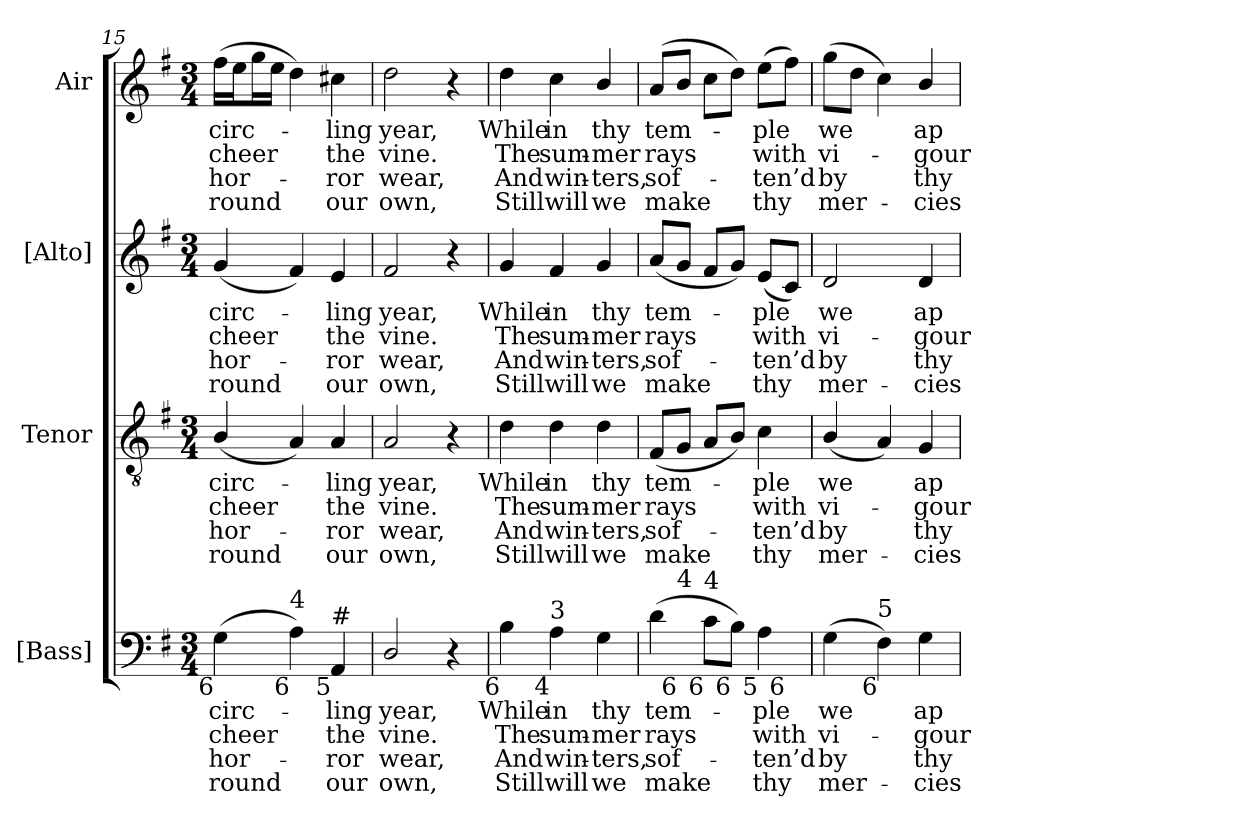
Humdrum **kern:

**kern	**text	**text	**text	**text	**kern	**text	**text	**text	**text	**kern	**text	**text	**text	**text	**kern	**text	**text	**text	**text
*part4	*part4	*part4	*part4	*part4	*part3	*part3	*part3	*part3	*part3	*part2	*part2	*part2	*part2	*part2	*part1	*part1	*part1	*part1	*part1
*staff4	*staff4	*staff4	*staff4	*staff4	*staff3	*staff3	*staff3	*staff3	*staff3	*staff2	*staff2	*staff2	*staff2	*staff2	*staff1	*staff1	*staff1	*staff1	*staff1
*I"[Bass]	*	*	*	*	*I"Tenor	*	*	*	*	*I"[Alto]	*	*	*	*	*I"Air	*	*	*	*
*I'B.	*	*	*	*	*I'T.	*	*	*	*	*I'A.	*	*	*	*	*	*	*	*	*
*clefF4	*	*	*	*	*clefGv2	*	*	*	*	*clefG2	*	*	*	*	*clefG2	*	*	*	*
*	*	*	*	*	*ITrd7c12	*	*	*	*	*	*	*	*	*	*	*	*	*	*
*k[f#]	*	*	*	*	*k[f#]	*	*	*	*	*k[f#]	*	*	*	*	*k[f#]	*	*	*	*
*G:	*	*	*	*	*G:	*	*	*	*	*G:	*	*	*	*	*G:	*	*	*	*
*M3/4	*	*	*	*	*M3/4	*	*	*	*	*M3/4	*	*	*	*	*M3/4	*	*	*	*
=15	=15	=15	=15	=15	=15	=15	=15	=15	=15	=15	=15	=15	=15	=15	=15	=15	=15	=15	=15
!	!LO:LY:b:color=#000000	!LO:LY:b:color=#000000	!LO:LY:b:color=#000000	!LO:LY:b:color=#000000	!	!	!	!	!	!	!	!	!	!	!	!	!	!	!
!	!	!	!	!	!	!LO:LY:b:color=#000000	!LO:LY:b:color=#000000	!LO:LY:b:color=#000000	!LO:LY:b:color=#000000	!	!	!	!	!	!	!	!	!	!
!	!	!	!	!	!	!	!	!	!	!	!LO:LY:b:color=#000000	!LO:LY:b:color=#000000	!LO:LY:b:color=#000000	!LO:LY:b:color=#000000	!	!	!	!	!
!LO:TX:b:rj:t=6	!	!	!	!	!	!	!	!	!	!	!	!	!	!	!	!	!	!	!
!	!	!	!	!	!	!	!	!	!	!	!	!	!	!	!	!LO:LY:b:color=#000000	!LO:LY:b:color=#000000	!LO:LY:b:color=#000000	!LO:LY:b:color=#000000
(4Gi\	circ-	cheer	hor-	-round	(4BBi/	circ-	cheer	hor-	-round	(4gi/	circ-	cheer	hor-	-round	(16ff#i\LL	circ-	cheer	hor-	-round
.	.	.	.	.	.	.	.	.	.	.	.	.	.	.	16eei\J	.	.	.	.
.	.	.	.	.	.	.	.	.	.	.	.	.	.	.	16ggi\L	.	.	.	.
.	.	.	.	.	.	.	.	.	.	.	.	.	.	.	16eei\JJ	.	.	.	.
!LO:TX:b:rj:t=6	!	!	!	!	!	!	!	!	!	!	!	!	!	!	!	!	!	!	!
!LO:TX:t=4	!	!	!	!	!	!	!	!	!	!	!	!	!	!	!	!	!	!	!
4Ai\)	.	.	.	.	4AAi/)	.	.	.	.	4f#i/)	.	.	.	.	4ddi\)	.	.	.	.
!	!LO:LY:b:color=#000000	!LO:LY:b:color=#000000	!LO:LY:b:color=#000000	!LO:LY:b:color=#000000	!	!	!	!	!	!	!	!	!	!	!	!	!	!	!
!	!	!	!	!	!	!LO:LY:b:color=#000000	!LO:LY:b:color=#000000	!LO:LY:b:color=#000000	!LO:LY:b:color=#000000	!	!	!	!	!	!	!	!	!	!
!	!	!	!	!	!	!	!	!	!	!	!LO:LY:b:color=#000000	!LO:LY:b:color=#000000	!LO:LY:b:color=#000000	!LO:LY:b:color=#000000	!	!	!	!	!
!LO:TX:b:rj:t=5	!	!	!	!	!	!	!	!	!	!	!	!	!	!	!	!	!	!	!
!LO:TX:t=#	!	!	!	!	!	!	!	!	!	!	!	!	!	!	!	!	!	!	!
!	!	!	!	!	!	!	!	!	!	!	!	!	!	!	!	!LO:LY:b:color=#000000	!LO:LY:b:color=#000000	!LO:LY:b:color=#000000	!LO:LY:b:color=#000000
4AAi/	-ling	the	ror	our	4AAi/	-ling	the	ror	our	4ei/	-ling	the	ror	our	4cc#Xi\	-ling	the	ror	our
=16	=16	=16	=16	=16	=16	=16	=16	=16	=16	=16	=16	=16	=16	=16	=16	=16	=16	=16	=16
!	!LO:LY:b:color=#000000	!LO:LY:b:color=#000000	!LO:LY:b:color=#000000	!LO:LY:b:color=#000000	!	!	!	!	!	!	!	!	!	!	!	!	!	!	!
!	!	!	!	!	!	!LO:LY:b:color=#000000	!LO:LY:b:color=#000000	!LO:LY:b:color=#000000	!LO:LY:b:color=#000000	!	!	!	!	!	!	!	!	!	!
!	!	!	!	!	!	!	!	!	!	!	!LO:LY:b:color=#000000	!LO:LY:b:color=#000000	!LO:LY:b:color=#000000	!LO:LY:b:color=#000000	!	!	!	!	!
!	!	!	!	!	!	!	!	!	!	!	!	!	!	!	!	!LO:LY:b:color=#000000	!LO:LY:b:color=#000000	!LO:LY:b:color=#000000	!LO:LY:b:color=#000000
2Di/	year,	vine.	wear,	own,	2AAi/	year,	vine.	wear,	own,	2f#i/	year,	vine.	wear,	own,	2ddi\	year,	vine.	wear,	own,
4r	.	.	.	.	4r	.	.	.	.	4r	.	.	.	.	4r	.	.	.	.
=17	=17	=17	=17	=17	=17	=17	=17	=17	=17	=17	=17	=17	=17	=17	=17	=17	=17	=17	=17
!	!LO:LY:b:color=#000000	!LO:LY:b:color=#000000	!LO:LY:b:color=#000000	!LO:LY:b:color=#000000	!	!	!	!	!	!	!	!	!	!	!	!	!	!	!
!	!	!	!	!	!	!LO:LY:b:color=#000000	!LO:LY:b:color=#000000	!LO:LY:b:color=#000000	!LO:LY:b:color=#000000	!	!	!	!	!	!	!	!	!	!
!	!	!	!	!	!	!	!	!	!	!	!LO:LY:b:color=#000000	!LO:LY:b:color=#000000	!LO:LY:b:color=#000000	!LO:LY:b:color=#000000	!	!	!	!	!
!LO:TX:b:rj:t=6	!	!	!	!	!	!	!	!	!	!	!	!	!	!	!	!	!	!	!
!	!	!	!	!	!	!	!	!	!	!	!	!	!	!	!	!LO:LY:b:color=#000000	!LO:LY:b:color=#000000	!LO:LY:b:color=#000000	!LO:LY:b:color=#000000
4Bi\	While	The	And	Still	4Di\	While	The	And	Still	4gi/	While	The	And	Still	4ddi\	While	The	And	Still
!	!LO:LY:b:color=#000000	!LO:LY:b:color=#000000	!LO:LY:b:color=#000000	!LO:LY:b:color=#000000	!	!	!	!	!	!	!	!	!	!	!	!	!	!	!
!	!	!	!	!	!	!LO:LY:b:color=#000000	!LO:LY:b:color=#000000	!LO:LY:b:color=#000000	!LO:LY:b:color=#000000	!	!	!	!	!	!	!	!	!	!
!	!	!	!	!	!	!	!	!	!	!	!LO:LY:b:color=#000000	!LO:LY:b:color=#000000	!LO:LY:b:color=#000000	!LO:LY:b:color=#000000	!	!	!	!	!
!LO:TX:b:rj:t=4	!	!	!	!	!	!	!	!	!	!	!	!	!	!	!	!	!	!	!
!LO:TX:t=3	!	!	!	!	!	!	!	!	!	!	!	!	!	!	!	!	!	!	!
!	!	!	!	!	!	!	!	!	!	!	!	!	!	!	!	!LO:LY:b:color=#000000	!LO:LY:b:color=#000000	!LO:LY:b:color=#000000	!LO:LY:b:color=#000000
4Ai\	in	sum-	win-	-will	4Di\	in	sum-	win-	-will	4f#i/	in	sum-	win-	-will	4cci\	in	sum-	win-	-will
!	!LO:LY:b:color=#000000	!LO:LY:b:color=#000000	!LO:LY:b:color=#000000	!LO:LY:b:color=#000000	!	!	!	!	!	!	!	!	!	!	!	!	!	!	!
!	!	!	!	!	!	!LO:LY:b:color=#000000	!LO:LY:b:color=#000000	!LO:LY:b:color=#000000	!LO:LY:b:color=#000000	!	!	!	!	!	!	!	!	!	!
!	!	!	!	!	!	!	!	!	!	!	!LO:LY:b:color=#000000	!LO:LY:b:color=#000000	!LO:LY:b:color=#000000	!LO:LY:b:color=#000000	!	!	!	!	!
!	!	!	!	!	!	!	!	!	!	!	!	!	!	!	!	!LO:LY:b:color=#000000	!LO:LY:b:color=#000000	!LO:LY:b:color=#000000	!LO:LY:b:color=#000000
4Gi\	thy	-mer	ters,	we	4Di\	thy	-mer	ters,	we	4gi/	thy	-mer	ters,	we	4bi/	thy	-mer	ters,	we
=18	=18	=18	=18	=18	=18	=18	=18	=18	=18	=18	=18	=18	=18	=18	=18	=18	=18	=18	=18
!	!LO:LY:b:color=#000000	!LO:LY:b:color=#000000	!LO:LY:b:color=#000000	!LO:LY:b:color=#000000	!	!	!	!	!	!	!	!	!	!	!	!	!	!	!
!	!	!	!	!	!	!LO:LY:b:color=#000000	!LO:LY:b:color=#000000	!LO:LY:b:color=#000000	!LO:LY:b:color=#000000	!	!	!	!	!	!	!	!	!	!
!	!	!	!	!	!	!	!	!	!	!	!LO:LY:b:color=#000000	!LO:LY:b:color=#000000	!LO:LY:b:color=#000000	!LO:LY:b:color=#000000	!	!	!	!	!
!LO:TX:b:rj:t=5	!	!	!	!	!	!	!	!	!	!	!	!	!	!	!	!	!	!	!
!LO:TX:t=3	!	!	!	!	!	!	!	!	!	!	!	!	!	!	!	!	!	!	!
!	!	!	!	!	!	!	!	!	!	!	!	!	!	!	!	!LO:LY:b:color=#000000	!LO:LY:b:color=#000000	!LO:LY:b:color=#000000	!LO:LY:b:color=#000000
*^	*	*	*	*	*	*	*	*	*	*	*	*	*	*	*	*	*	*	*
(4di\	8ryy	tem-	rays	sof-	-make	(8FF#i/L	tem-	rays	sof-	-make	(8ai/L	tem-	rays	sof-	-make	(8ai/L	tem-	rays	sof-	-make
!	!LO:TX:b:rj:t=6	!	!	!	!	!	!	!	!	!	!	!	!	!	!	!	!	!	!	!
!	!LO:TX:t=4	!	!	!	!	!	!	!	!	!	!	!	!	!	!	!	!	!	!	!
.	2ryy	.	.	.	.	8GGi/J	.	.	.	.	8gi/J	.	.	.	.	8bi/J	.	.	.	.
!LO:TX:b:rj:t=6	!	!	!	!	!	!	!	!	!	!	!	!	!	!	!	!	!	!	!	!
!LO:TX:t=4	!	!	!	!	!	!	!	!	!	!	!	!	!	!	!	!	!	!	!	!
8ci\L	.	.	.	.	.	8AAi/L	.	.	.	.	8f#i/L	.	.	.	.	8cci\L	.	.	.	.
!LO:TX:b:rj:t=6	!	!	!	!	!	!	!	!	!	!	!	!	!	!	!	!	!	!	!	!
8Bi\J)	.	.	.	.	.	8BBi/J)	.	.	.	.	8gi/J)	.	.	.	.	8ddi\J)	.	.	.	.
!	!	!LO:LY:b:color=#000000	!LO:LY:b:color=#000000	!LO:LY:b:color=#000000	!LO:LY:b:color=#000000	!	!	!	!	!	!	!	!	!	!	!	!	!	!	!
!	!	!	!	!	!	!	!LO:LY:b:color=#000000	!LO:LY:b:color=#000000	!LO:LY:b:color=#000000	!LO:LY:b:color=#000000	!	!	!	!	!	!	!	!	!	!
!	!	!	!	!	!	!	!	!	!	!	!	!LO:LY:b:color=#000000	!LO:LY:b:color=#000000	!LO:LY:b:color=#000000	!LO:LY:b:color=#000000	!	!	!	!	!
!LO:TX:b:rj:t=5	!	!	!	!	!	!	!	!	!	!	!	!	!	!	!	!	!	!	!	!
!	!	!	!	!	!	!	!	!	!	!	!	!	!	!	!	!	!LO:LY:b:color=#000000	!LO:LY:b:color=#000000	!LO:LY:b:color=#000000	!LO:LY:b:color=#000000
4Ai\	.	-ple	with	ten’d	thy	4Ci\	-ple	with	ten’d	thy	(8ei/L	-ple	with	ten’d	thy	(8eei\L	-ple	with	ten’d	thy
!	!LO:TX:b:rj:t=6	!	!	!	!	!	!	!	!	!	!	!	!	!	!	!	!	!	!	!
.	8ryy	.	.	.	.	.	.	.	.	.	8ci/J)	.	.	.	.	8ff#i\J)	.	.	.	.
*v	*v	*	*	*	*	*	*	*	*	*	*	*	*	*	*	*	*	*	*	*
=19	=19	=19	=19	=19	=19	=19	=19	=19	=19	=19	=19	=19	=19	=19	=19	=19	=19	=19	=19
*^	*	*	*	*	*	*	*	*	*	*	*	*	*	*	*	*	*	*	*
!	!	!LO:LY:b:color=#000000	!LO:LY:b:color=#000000	!LO:LY:b:color=#000000	!LO:LY:b:color=#000000	!	!	!	!	!	!	!	!	!	!	!	!	!	!	!
*v	*v	*	*	*	*	*	*	*	*	*	*	*	*	*	*	*	*	*	*	*
*^	*	*	*	*	*	*	*	*	*	*	*	*	*	*	*	*	*	*	*
!	!	!	!	!	!	!	!LO:LY:b:color=#000000	!LO:LY:b:color=#000000	!LO:LY:b:color=#000000	!LO:LY:b:color=#000000	!	!	!	!	!	!	!	!	!	!
*v	*v	*	*	*	*	*	*	*	*	*	*	*	*	*	*	*	*	*	*	*
*^	*	*	*	*	*	*	*	*	*	*	*	*	*	*	*	*	*	*	*
!	!	!	!	!	!	!	!	!	!	!	!	!LO:LY:b:color=#000000	!LO:LY:b:color=#000000	!LO:LY:b:color=#000000	!LO:LY:b:color=#000000	!	!	!	!	!
*v	*v	*	*	*	*	*	*	*	*	*	*	*	*	*	*	*	*	*	*	*
*^	*	*	*	*	*	*	*	*	*	*	*	*	*	*	*	*	*	*	*
!	!	!	!	!	!	!	!	!	!	!	!	!	!	!	!	!	!LO:LY:b:color=#000000	!LO:LY:b:color=#000000	!LO:LY:b:color=#000000	!LO:LY:b:color=#000000
*v	*v	*	*	*	*	*	*	*	*	*	*	*	*	*	*	*	*	*	*	*
(4Gi\	we	vi-	by	mer-	(4BBi/	we	vi-	by	mer-	2di/	we	vi-	by	mer-	(8ggi\L	we	vi-	by	mer-
.	.	.	.	.	.	.	.	.	.	.	.	.	.	.	8ddi\J	.	.	.	.
!LO:TX:b:rj:t=6	!	!	!	!	!	!	!	!	!	!	!	!	!	!	!	!	!	!	!
!LO:TX:t=5	!	!	!	!	!	!	!	!	!	!	!	!	!	!	!	!	!	!	!
4F#i\)	.	.	.	.	4AAi/)	.	.	.	.	.	.	.	.	.	4cci\)	.	.	.	.
!	!LO:LY:b:color=#000000	!LO:LY:b:color=#000000	!LO:LY:b:color=#000000	!LO:LY:b:color=#000000	!	!	!	!	!	!	!	!	!	!	!	!	!	!	!
!	!	!	!	!	!	!LO:LY:b:color=#000000	!LO:LY:b:color=#000000	!LO:LY:b:color=#000000	!LO:LY:b:color=#000000	!	!	!	!	!	!	!	!	!	!
!	!	!	!	!	!	!	!	!	!	!	!LO:LY:b:color=#000000	!LO:LY:b:color=#000000	!LO:LY:b:color=#000000	!LO:LY:b:color=#000000	!	!	!	!	!
!	!	!	!	!	!	!	!	!	!	!	!	!	!	!	!	!LO:LY:b:color=#000000	!LO:LY:b:color=#000000	!LO:LY:b:color=#000000	!LO:LY:b:color=#000000
4Gi\	ap-	-gour	-thy	cies	4GGi/	ap-	-gour	-thy	cies	4di/	ap-	-gour	-thy	cies	4bi/	ap-	-gour	-thy	cies
=	=	=	=	=	=	=	=	=	=	=	=	=	=	=	=	=	=	=	=
*-	*-	*-	*-	*-	*-	*-	*-	*-	*-	*-	*-	*-	*-	*-	*-	*-	*-	*-	*-
